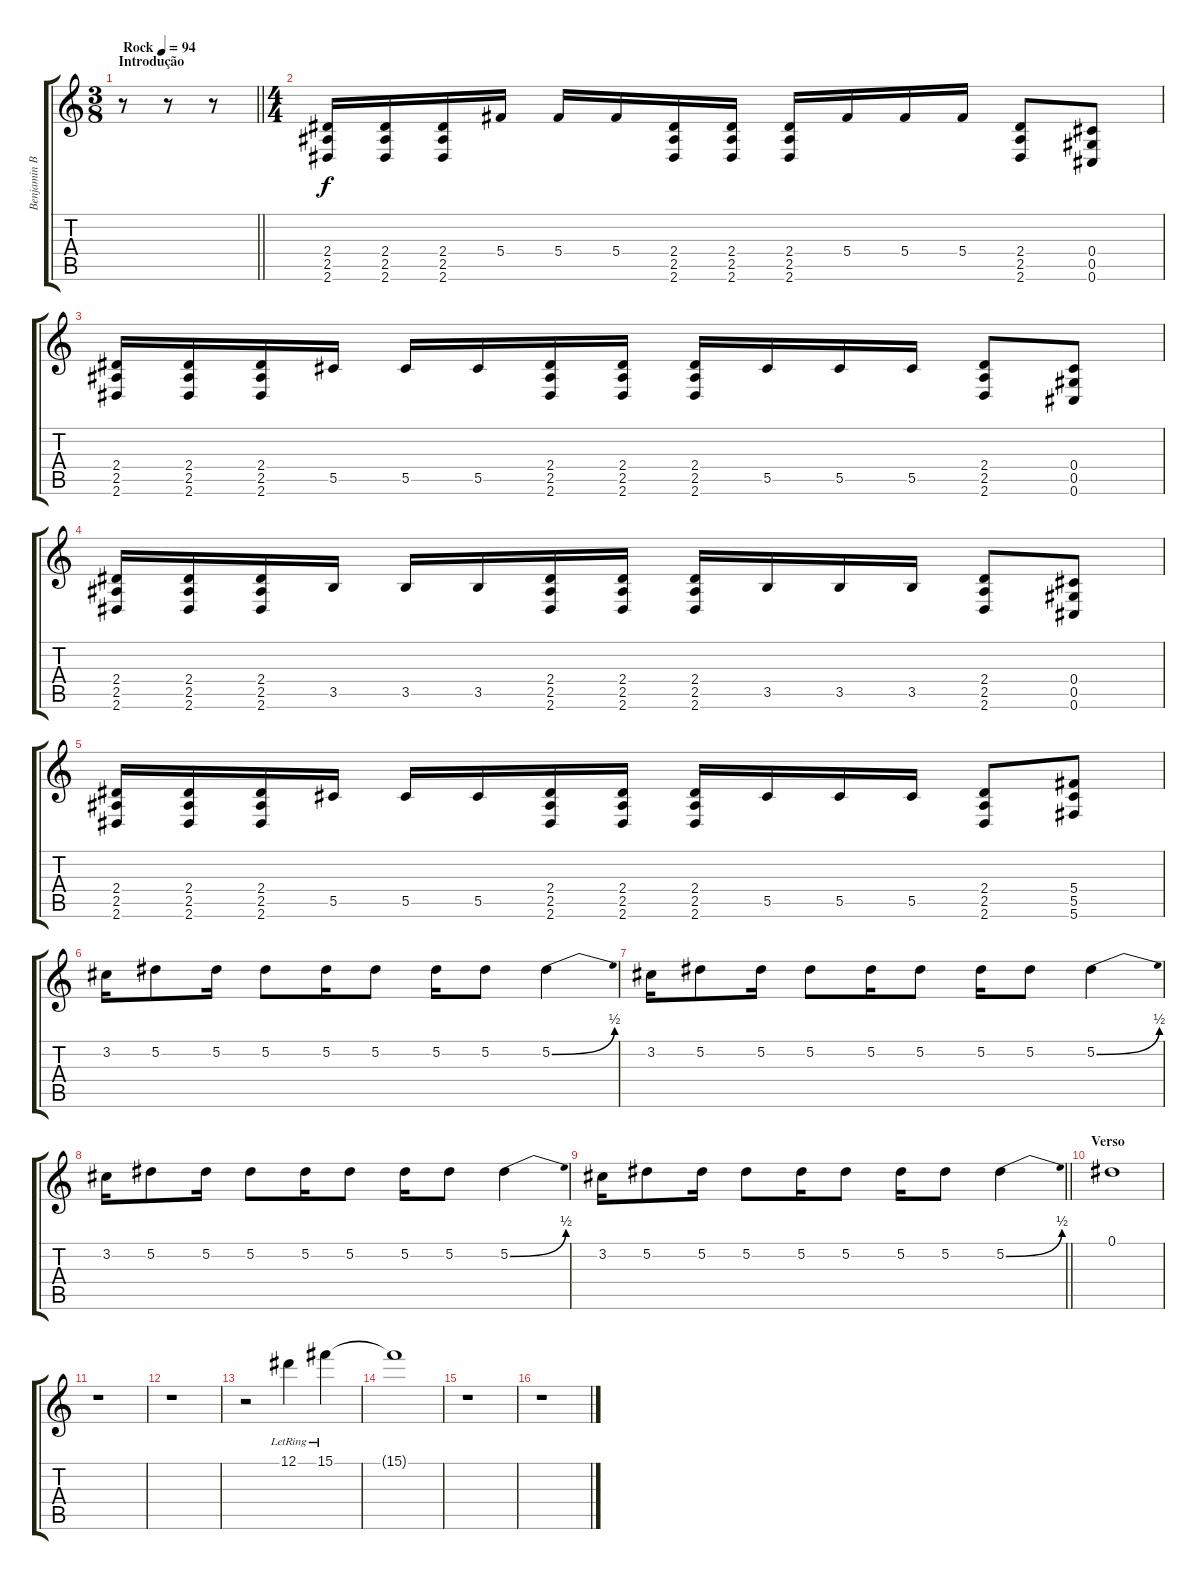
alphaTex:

\track ("Benjamin Burnley" "Benjamin B") {instrument distortionguitar}
\staff {score tabs}
\tuning (Eb4 Bb3 Gb3 Db3 Ab2 Db2) {hide}
\ts (3 8)
\section ("" "Introdução")
\tempo (94 "Rock")
\clef g2
\barLineRight lightlight
\ks c
r.8{dy f instrument distortionguitar} r.8 r.8 |
\ts (4 4)
(2.4 2.5 2.6).16 (2.4 2.5 2.6).16 (2.4 2.5 2.6).16 5.4.16 5.4.16 5.4.16 (2.4 2.5 2.6).16 (2.4 2.5 2.6).16 (2.4 2.5 2.6).16 5.4.16 5.4.16 5.4.16 (2.4 2.5 2.6).8 (0.4 0.5 0.6).8 |
(2.4 2.5 2.6).16 (2.4 2.5 2.6).16 (2.4 2.5 2.6).16 5.5.16 5.5.16 5.5.16 (2.4 2.5 2.6).16 (2.4 2.5 2.6).16 (2.4 2.5 2.6).16 5.5.16 5.5.16 5.5.16 (2.4 2.5 2.6).8 (0.4 0.5 0.6).8 |
(2.4 2.5 2.6).16 (2.4 2.5 2.6).16 (2.4 2.5 2.6).16 3.5.16 3.5.16 3.5.16 (2.4 2.5 2.6).16 (2.4 2.5 2.6).16 (2.4 2.5 2.6).16 3.5.16 3.5.16 3.5.16 (2.4 2.5 2.6).8 (0.4 0.5 0.6).8 |
(2.4 2.5 2.6).16 (2.4 2.5 2.6).16 (2.4 2.5 2.6).16 5.5.16 5.5.16 5.5.16 (2.4 2.5 2.6).16 (2.4 2.5 2.6).16 (2.4 2.5 2.6).16 5.5.16 5.5.16 5.5.16 (2.4 2.5 2.6).8 (5.4 5.5 5.6).8 |
3.2.16 5.2.8 5.2.16 5.2.8 5.2.16 5.2.8 5.2.16 5.2.8 5.2{be (bend 0 0 60 2)}.4 |
3.2.16 5.2.8 5.2.16 5.2.8 5.2.16 5.2.8 5.2.16 5.2.8 5.2{be (bend 0 0 60 2)}.4 |
3.2.16 5.2.8 5.2.16 5.2.8 5.2.16 5.2.8 5.2.16 5.2.8 5.2{be (bend 0 0 60 2)}.4 |
\barLineRight lightlight
3.2.16 5.2.8 5.2.16 5.2.8 5.2.16 5.2.8 5.2.16 5.2.8 5.2{be (bend 0 0 60 2)}.4 |
\section ("" "Verso")
0.1.1 |
r.1 |
r.1 |
r.2 12.1{lr}.4{volume 4} 15.1{lr}.4 |
15.1{t}.1 |
r.1 |
r.1
